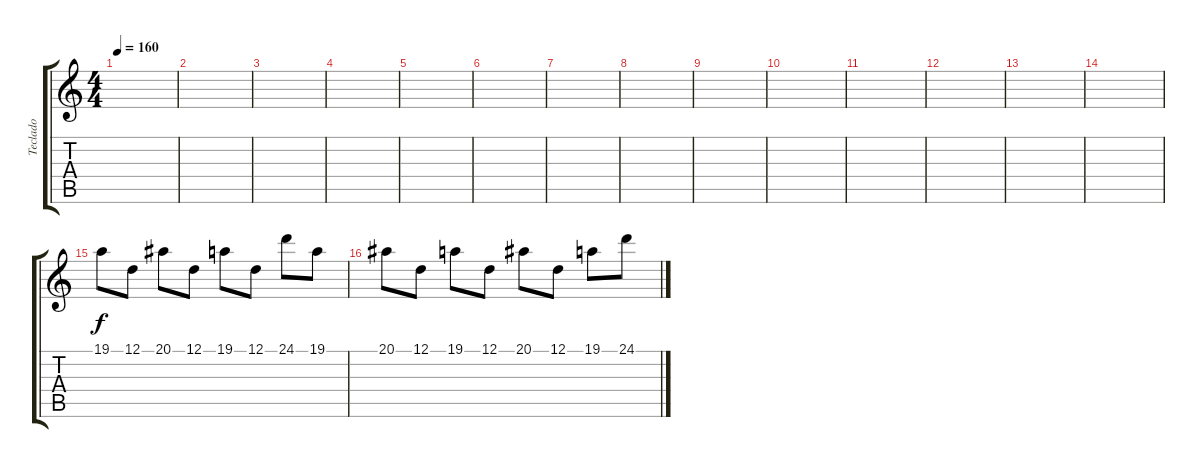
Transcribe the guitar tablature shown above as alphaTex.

\track ("Teclado" "Teclado") {instrument pad1newage}
\staff {score tabs}
\tuning (D4 A3 F3 C3 G2 D2) {hide}
\ts (4 4)
\tempo 160
\clef g2
\ks c
|
|
|
|
|
|
|
|
|
|
|
|
|
|
19.1.8 12.1.8 20.1.8 12.1.8 19.1.8 12.1.8 24.1.8 19.1.8 |
20.1.8 12.1.8 19.1.8 12.1.8 20.1.8 12.1.8 19.1.8 24.1.8
